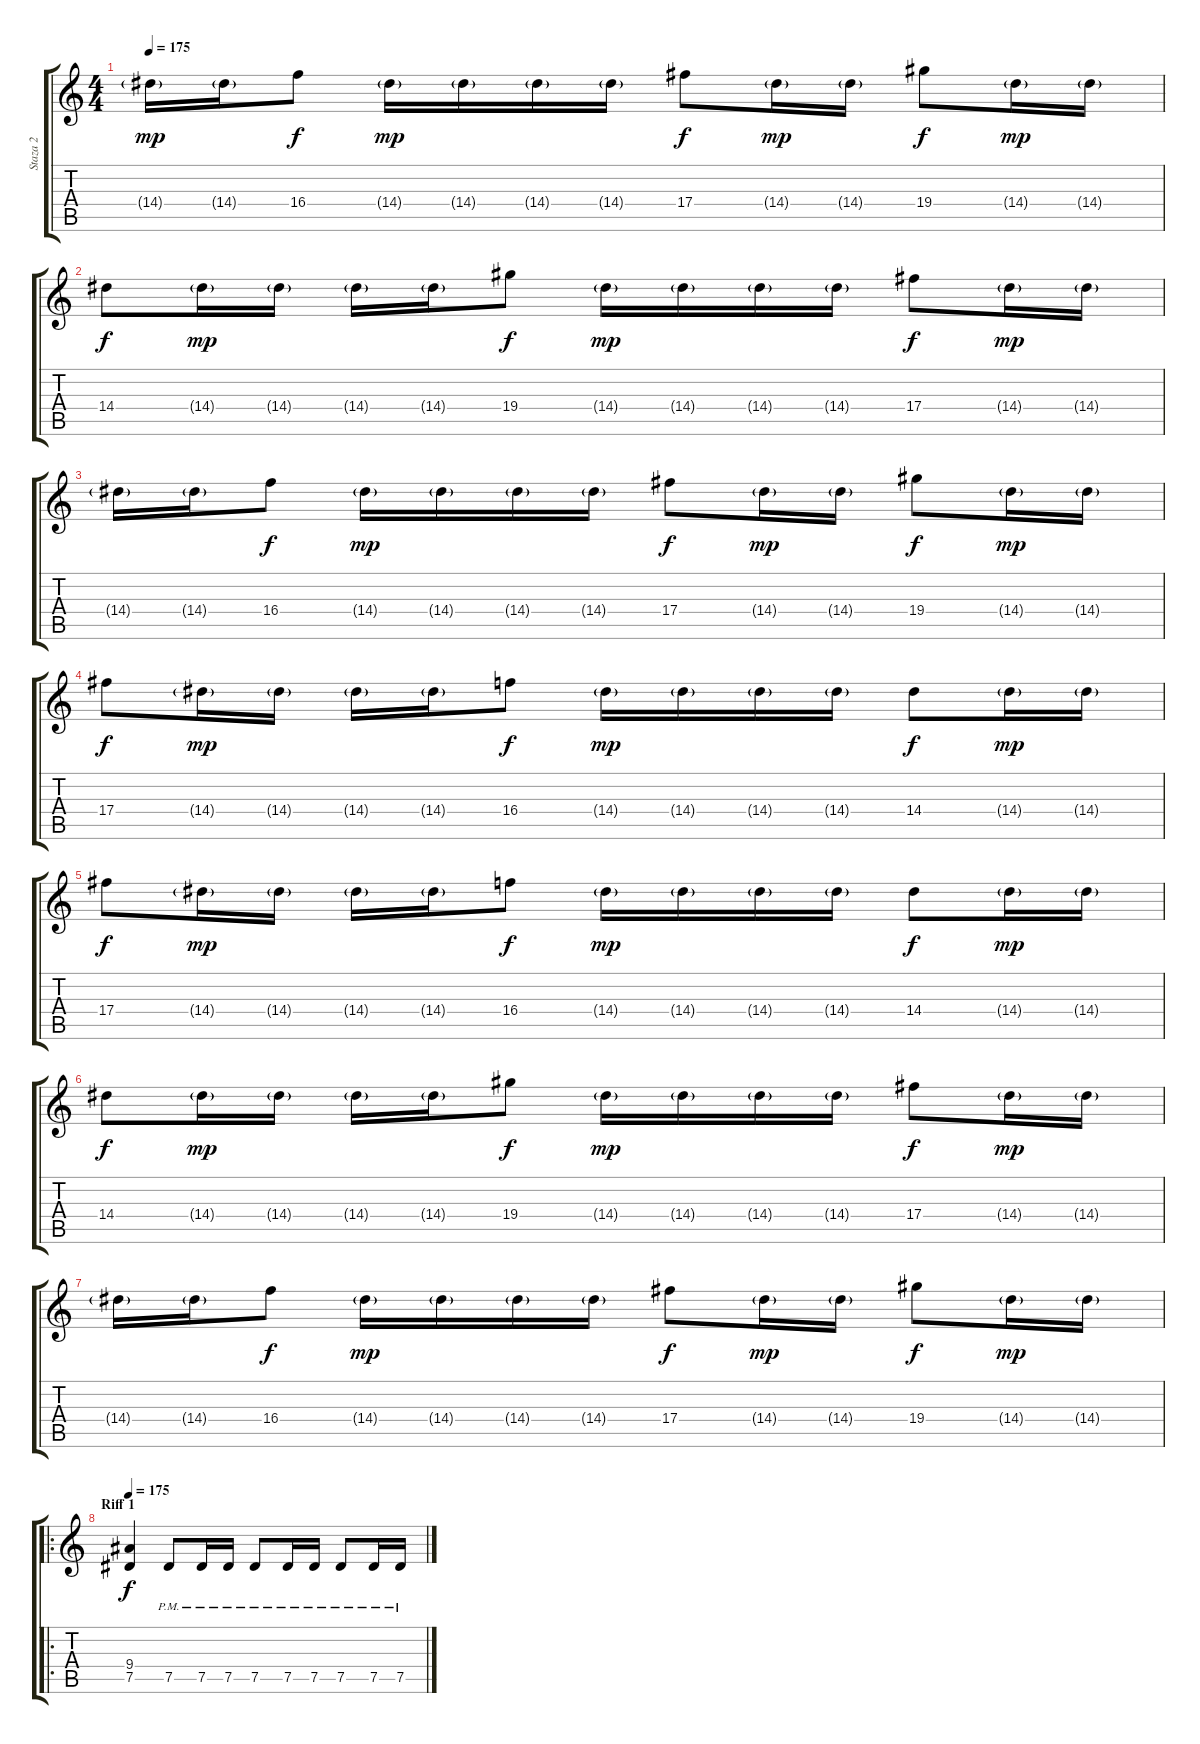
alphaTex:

\track ("Staza 2" "Staza 2") {instrument distortionguitar}
\staff {score tabs}
\tuning (Eb4 Bb3 Gb3 Db3 Ab2 Eb2) {hide}
\ts (4 4)
\tempo 175
\clef g2
\ks c
14.4{g}.16{dy mp} 14.4{g}.16 16.4.8{dy f} 14.4{g}.16{dy mp} 14.4{g}.16 14.4{g}.16 14.4{g}.16 17.4.8{dy f} 14.4{g}.16{dy mp} 14.4{g}.16 19.4.8{dy f} 14.4{g}.16{dy mp} 14.4{g}.16 |
14.4.8{dy f} 14.4{g}.16{dy mp} 14.4{g}.16 14.4{g}.16 14.4{g}.16 19.4.8{dy f} 14.4{g}.16{dy mp} 14.4{g}.16 14.4{g}.16 14.4{g}.16 17.4.8{dy f} 14.4{g}.16{dy mp} 14.4{g}.16 |
14.4{g}.16 14.4{g}.16 16.4.8{dy f} 14.4{g}.16{dy mp} 14.4{g}.16 14.4{g}.16 14.4{g}.16 17.4.8{dy f} 14.4{g}.16{dy mp} 14.4{g}.16 19.4.8{dy f} 14.4{g}.16{dy mp} 14.4{g}.16 |
17.4.8{dy f} 14.4{g}.16{dy mp} 14.4{g}.16 14.4{g}.16 14.4{g}.16 16.4.8{dy f} 14.4{g}.16{dy mp} 14.4{g}.16 14.4{g}.16 14.4{g}.16 14.4.8{dy f} 14.4{g}.16{dy mp} 14.4{g}.16 |
17.4.8{dy f} 14.4{g}.16{dy mp} 14.4{g}.16 14.4{g}.16 14.4{g}.16 16.4.8{dy f} 14.4{g}.16{dy mp} 14.4{g}.16 14.4{g}.16 14.4{g}.16 14.4.8{dy f} 14.4{g}.16{dy mp} 14.4{g}.16 |
14.4.8{dy f} 14.4{g}.16{dy mp} 14.4{g}.16 14.4{g}.16 14.4{g}.16 19.4.8{dy f} 14.4{g}.16{dy mp} 14.4{g}.16 14.4{g}.16 14.4{g}.16 17.4.8{dy f} 14.4{g}.16{dy mp} 14.4{g}.16 |
14.4{g}.16 14.4{g}.16 16.4.8{dy f} 14.4{g}.16{dy mp} 14.4{g}.16 14.4{g}.16 14.4{g}.16 17.4.8{dy f} 14.4{g}.16{dy mp} 14.4{g}.16 19.4.8{dy f} 14.4{g}.16{dy mp} 14.4{g}.16 |
\ro
\section ("" "Riff 1")
\tempo 175
(9.4 7.5).4{dy f} 7.5{pm}.8 7.5{pm}.16 7.5{pm}.16 7.5{pm}.8 7.5{pm}.16 7.5{pm}.16 7.5{pm}.8 7.5{pm}.16 7.5{pm}.16
